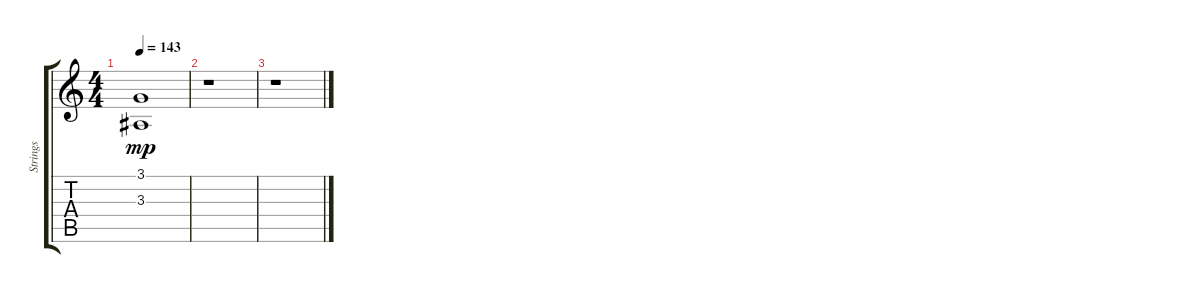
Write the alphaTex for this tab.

\track ("Strings" "Strings") {instrument synthstrings1}
\staff {score tabs}
\tuning (E4 B3 G3 D3 A2 E2) {hide}
\ts (4 4)
\tempo 143
\clef g2
\ks c
(3.1 3.3).1{dy mp} |
r.1 |
r.1
